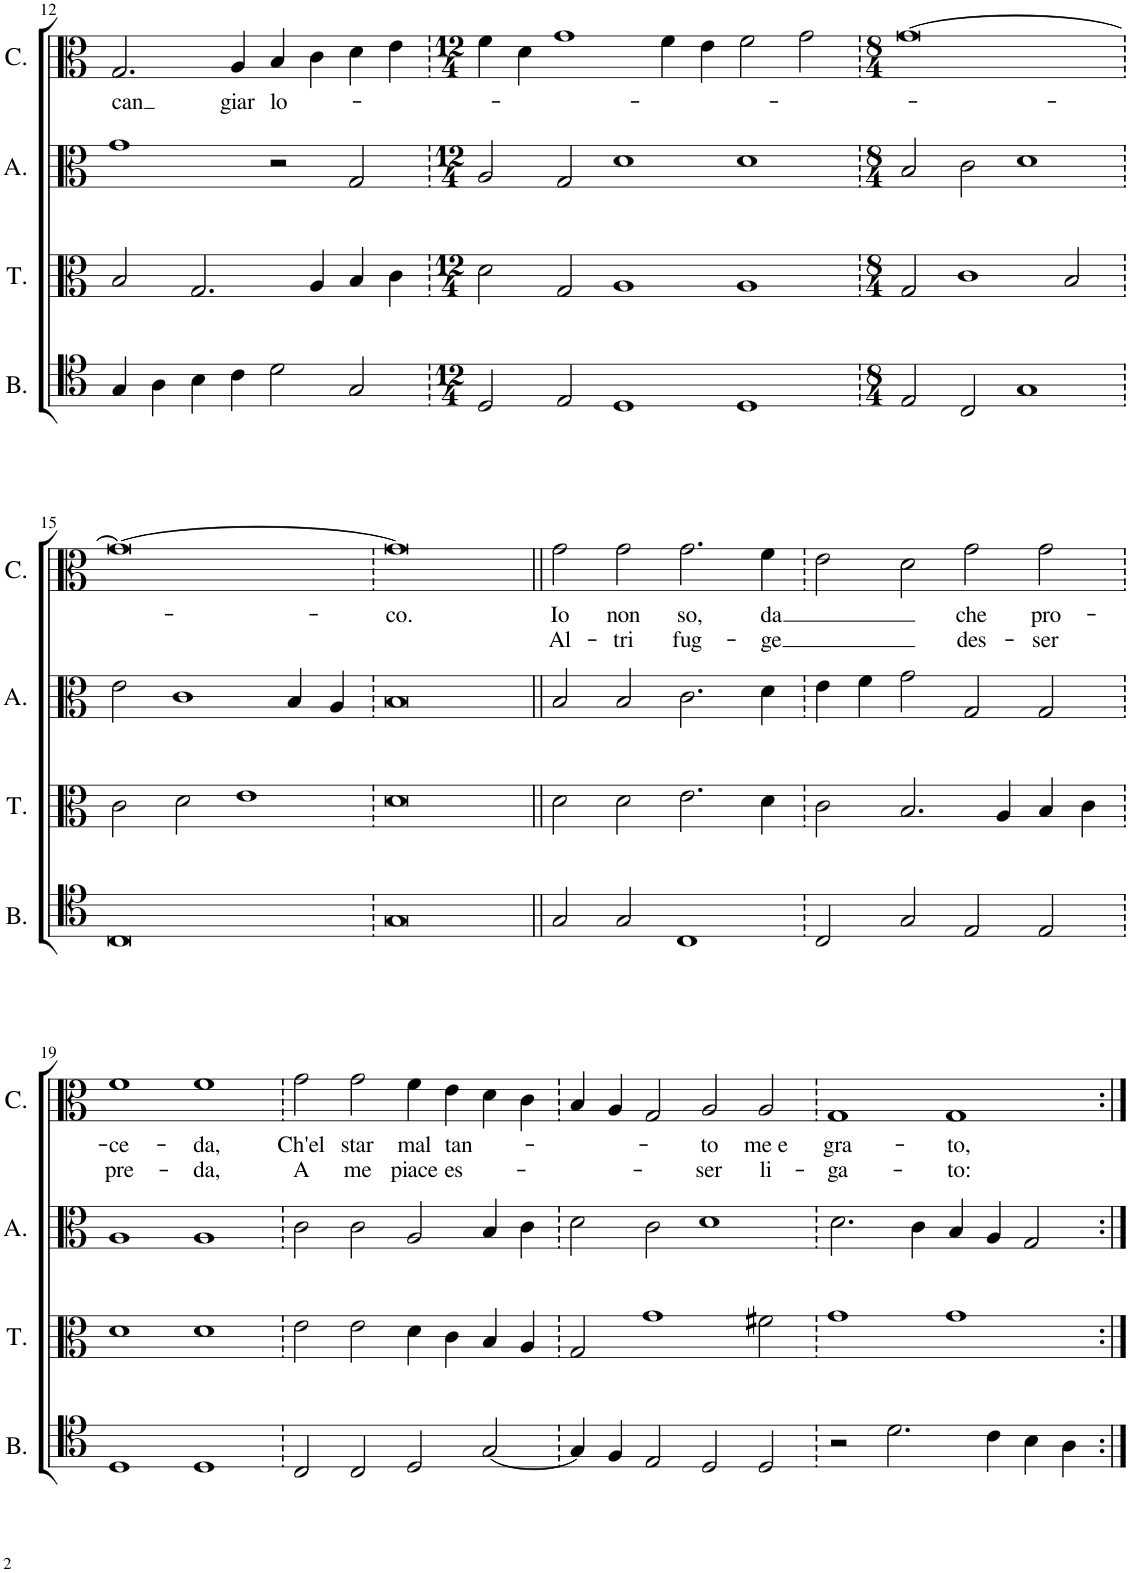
**kern	**kern	**kern	**kern	**text	**text
*part4	*part3	*part2	*part1	*part1	*part1
*staff4	*staff3	*staff2	*staff1	*staff1	*staff1
*I"Bassus	*I"Tenor	*I"Altus	*I"Cantus	*	*
*I'B.	*I'T.	*I'A.	*I'C.	*	*
!!LO:PB:g=z
*clefC4	*clefC3	*clefC3	*clefC3	*	*
*k[]	*k[]	*k[]	*k[]	*	*
*M8/4	*M8/4	*M8/4	*M8/4	*	*
=12	=12	=12	=12	=12	=12
!	!	!	!	!LO:LY:b	!
4G/	2B/	1g	2.G/	can	.
4A\	.	.	.	.	.
4B\	2.G/	.	.	.	.
!	!	!	!	!LO:LY:b	!
4c\	.	.	4A/	giar	.
!	!	!	!	!LO:LY:b	!
2d\	.	2r	4B/	lo-	.
.	4A/	.	4c\	.	.
2G/	4B/	2G/	4d\	.	.
.	4c\	.	4e\	.	.
=13	=13	=13	=13	=13	=13
*M12/4	*M12/4	*M12/4	*M12/4	*	*
2D/	2d\	2A/	4f\	.	.
.	.	.	4d\	.	.
2E/	2G/	2G/	1g	.	.
1D	1A	1d	.	.	.
.	.	.	4f\	.	.
.	.	.	4e\	.	.
1D	1A	1d	2f\	.	.
.	.	.	2g\	.	.
=14	=14	=14	=14	=14	=14
*M8/4	*M8/4	*M8/4	*M8/4	*	*
2E/	2G/	2B/	[0g	.	.
2C/	1c	2c\	.	.	.
1G	.	1d	.	.	.
.	2B/	.	.	.	.
!!LO:LB:g=z
=15	=15	=15	=15	=15	=15
0C	2c\	2e\	0g_	.	.
.	2d\	1c	.	.	.
.	1e	.	.	.	.
.	.	4B/	.	.	.
.	.	4A/	.	.	.
=16	=16	=16	=16	=16	=16
!	!	!	!	!LO:LY:b	!
0G	0d	0B	0g]	-co.	.
=17||	=17||	=17||	=17||	=17||	=17||
!	!	!	!	!LO:LY:b	!LO:LY:b
2G/	2d\	2B/	2g\	Io	Al-
!	!	!	!	!LO:LY:b	!LO:LY:b
2G/	2d\	2B/	2g\	non	-tri
!	!	!	!	!LO:LY:b	!LO:LY:b
1C	2.e\	2.c\	2.g\	so,	fug-
!	!	!	!	!LO:LY:b	!LO:LY:b
.	4d\	4d\	4f\	da	-ge
=18	=18	=18	=18	=18	=18
2C/	2c\	4e\	2e\	.	.
.	.	4f\	.	.	.
2G/	2.B/	2g\	2d\	.	.
!	!	!	!	!LO:LY:b	!LO:LY:b
2E/	.	2G/	2g\	che	des-
.	4A/	.	.	.	.
!	!	!	!	!LO:LY:b	!LO:LY:b
2E/	4B/	2G/	2g\	pro-	-ser
.	4c\	.	.	.	.
!!LO:LB:g=z
=19	=19	=19	=19	=19	=19
!	!	!	!	!LO:LY:b	!LO:LY:b
1D	1d	1A	1f	-ce-	pre-
!	!	!	!	!LO:LY:b	!LO:LY:b
1D	1d	1A	1f	-da,	-da,
=20	=20	=20	=20	=20	=20
!	!	!	!	!LO:LY:b	!LO:LY:b
2C/	2e\	2c\	2g\	Ch'el	A
!	!	!	!	!LO:LY:b	!LO:LY:b
2C/	2e\	2c\	2g\	star	me
!	!	!	!	!LO:LY:b	!LO:LY:b
2D/	4d\	2A/	4f\	mal	piace
!	!	!	!	!LO:LY:b	!LO:LY:b
.	4c\	.	4e\	tan-	es-
[2G/	4B/	4B/	4d\	.	.
.	4A/	4c\	4c\	.	.
=21	=21	=21	=21	=21	=21
4G/]	2G/	2d\	4B/	.	.
4F/	.	.	4A/	.	.
2E/	1g	2c\	2G/	.	.
!	!	!	!	!LO:LY:b	!LO:LY:b
2D/	.	1d	2A/	to	-ser
!	!	!	!	!LO:LY:b	!LO:LY:b
2D/	2f#X\	.	2A/	me e	li-
=22	=22	=22	=22	=22	=22
!	!	!	!	!LO:LY:b	!LO:LY:b
2r	1g	2.d\	1G	gra-	-ga-
2.d\	.	.	.	.	.
.	.	4c\	.	.	.
!	!	!	!	!LO:LY:b	!LO:LY:b
.	1g	4B/	1G	-to,	-to:
4c\	.	4A/	.	.	.
4B\	.	2G/	.	.	.
4A\	.	.	.	.	.
=:|!	=:|!	=:|!	=:|!	=:|!	=:|!
*-	*-	*-	*-	*-	*-
